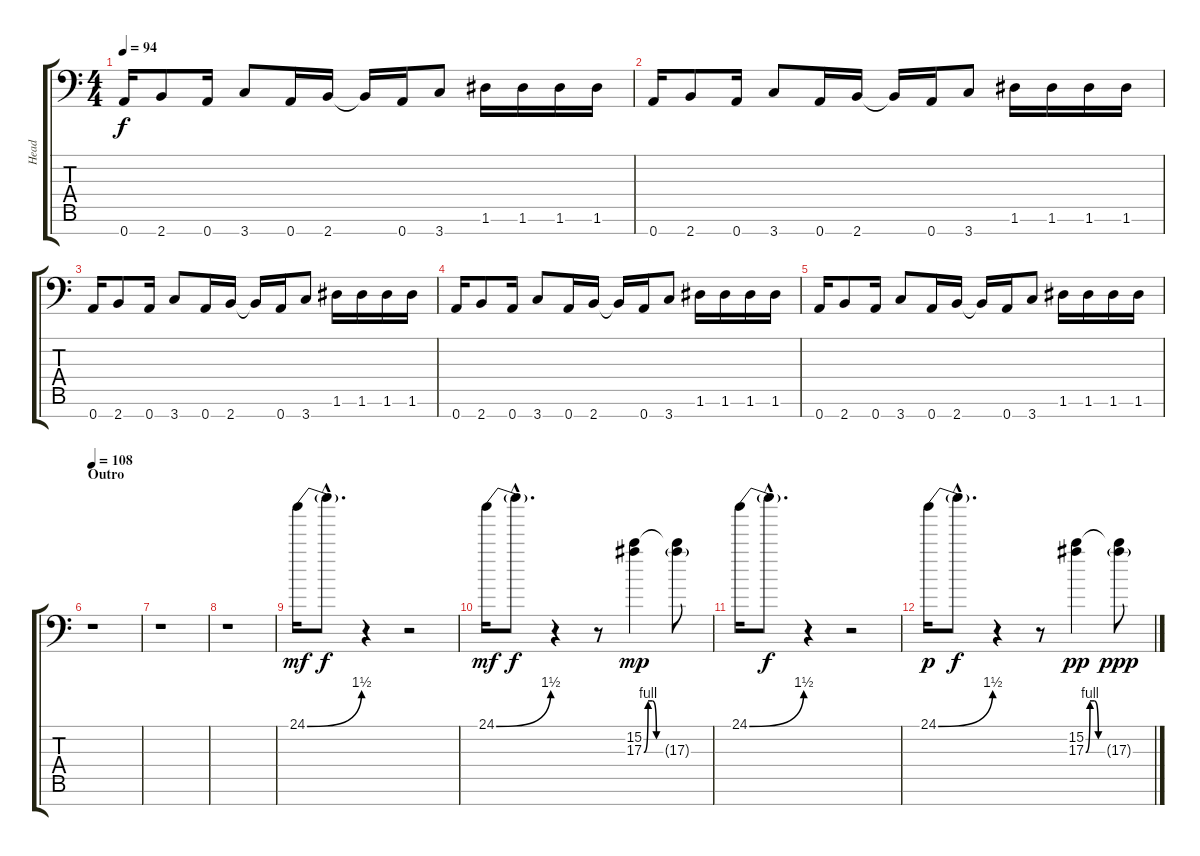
\track ("Head" "Head") {instrument overdrivenguitar}
\staff {score tabs}
\tuning (D4 A3 F3 C3 G2 D2 A1) {hide}
\ts (4 4)
\tempo 94
\clef f4
\ks c
0.7.16{dy f} 2.7.8 0.7.16 3.7.8 0.7.16 2.7.16 2.7{t}.16 0.7.16 3.7.8 1.6.16 1.6.16 1.6.16 1.6.16 |
0.7.16 2.7.8 0.7.16 3.7.8 0.7.16 2.7.16 2.7{t}.16 0.7.16 3.7.8 1.6.16 1.6.16 1.6.16 1.6.16 |
0.7.16 2.7.8 0.7.16 3.7.8 0.7.16 2.7.16 2.7{t}.16 0.7.16 3.7.8 1.6.16 1.6.16 1.6.16 1.6.16 |
0.7.16 2.7.8 0.7.16 3.7.8 0.7.16 2.7.16 2.7{t}.16 0.7.16 3.7.8 1.6.16 1.6.16 1.6.16 1.6.16 |
0.7.16 2.7.8 0.7.16 3.7.8 0.7.16 2.7.16 2.7{t}.16 0.7.16 3.7.8 1.6.16 1.6.16 1.6.16 1.6.16 |
\section ("" "Outro")
\tempo 108
r.1 |
r.1 |
r.1 |
24.1{be (bend 0 0 60 6)}.16{dy mf} 24.1{hac t}.8{d dy f} r.4 r.2 |
24.1{be (bend 0 0 60 6)}.16{dy mf} 24.1{hac t}.8{d dy f} r.4 r.8 (15.2 17.3{be (custom 0 0 15 4 30 4 45 0 60 0)}).4{dy mp} (15.2{t} 17.3{g}).8 |
24.1{be (bend 0 0 60 6)}.16 24.1{hac t}.8{d dy f} r.4 r.2 |
24.1{be (bend 0 0 60 6)}.16{dy p} 24.1{hac t}.8{d dy f} r.4 r.8 (15.2 17.3{be (custom 0 0 15 4 30 4 45 0 60 0)}).4{dy pp} (15.2{t} 17.3{g}).8{dy ppp}
